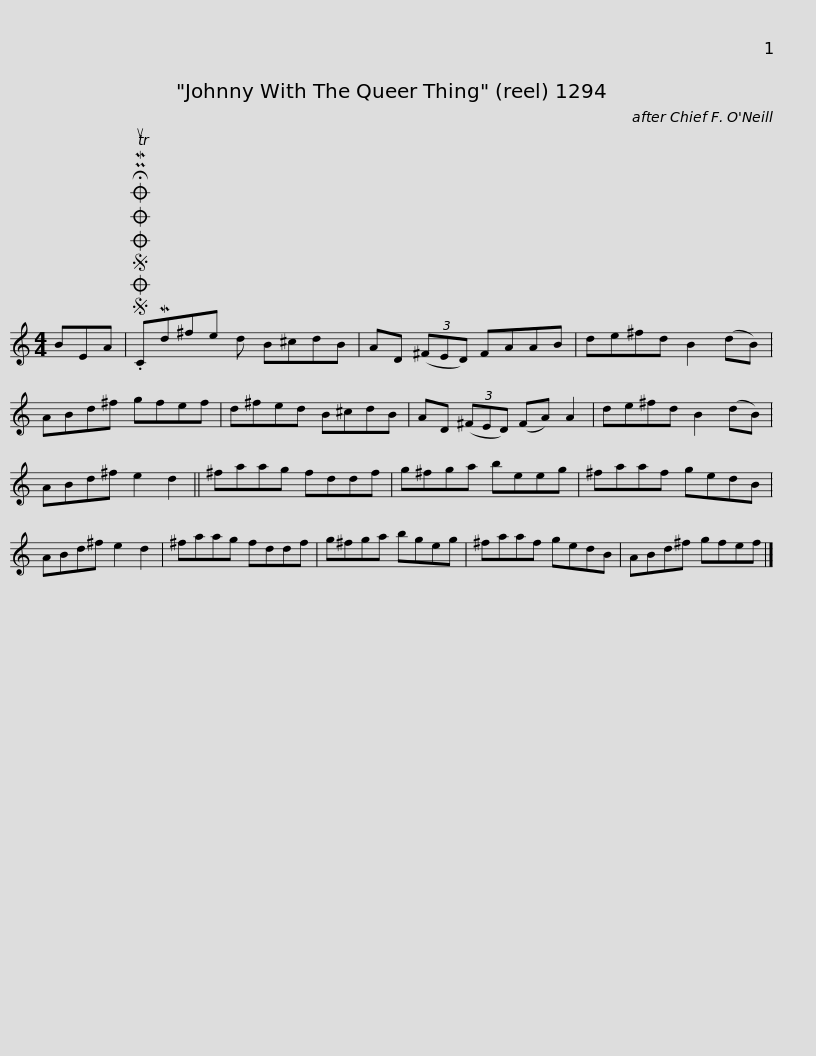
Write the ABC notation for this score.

X:1
L:1/8
M:4/4
I:linebreak $
K:C
V:1 treble
V:1
 BEA |SOSOOO .!fermata!PMTuCMd^fe d B^cdB | AD (3(^FED) FAAB | de^fd B2 (dB) | ABd^f gfef | %5
 d^fed B^cdB |$ AD (3(^FED) (FA) A2 | de^fd B2 (dB) | ABd^f e2 d2 || ^faag fddf | %10
 g^fga beeg |$ ^faaf gedB | ABd^f e2 d2 | ^faag fddf | g^fga bgeg | %15
 ^faaf gedB |$ ABd^f gfef |] %17
